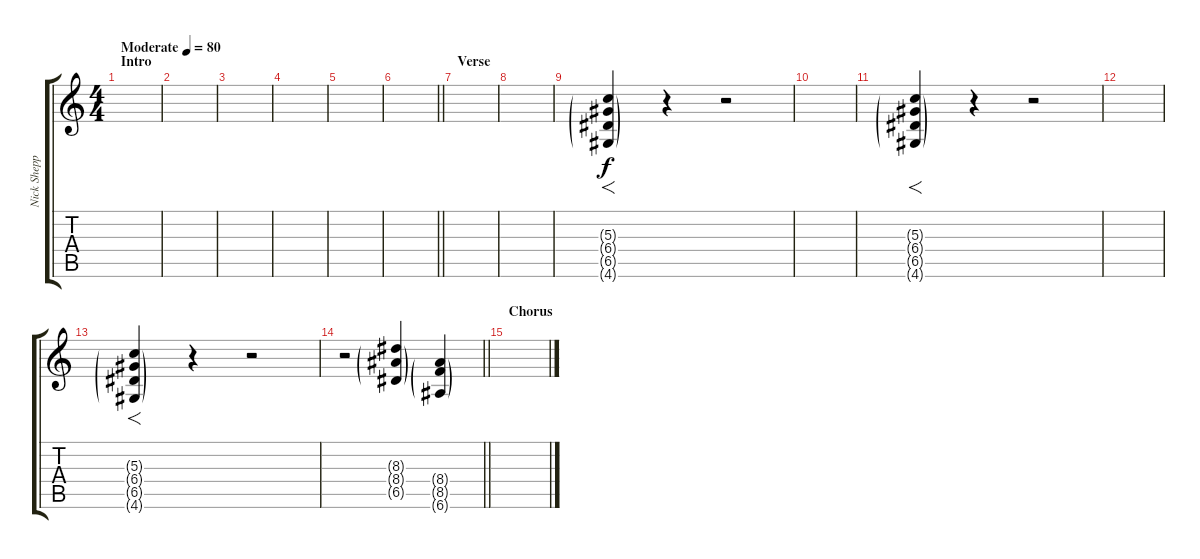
\track ("Nick Sheppard - Guitar" "Nick Shepp") {instrument distortionguitar}
\staff {score tabs}
\tuning (E4 B3 G3 D3 A2 E2) {hide}
\ts (4 4)
\section ("" "Intro")
\tempo (80 "Moderate")
\clef g2
\ks c
|
|
|
|
|
\barLineRight lightlight
|
\section ("" "Verse")
|
|
(5.3{g} 6.4{g} 6.5{g} 4.6{g}).4{f} r.4 r.2 |
|
(5.3{g} 6.4{g} 6.5{g} 4.6{g}).4{f} r.4 r.2 |
|
(5.3{g} 6.4{g} 6.5{g} 4.6{g}).4{f} r.4 r.2 |
\barLineRight lightlight
r.2 (8.3{g} 8.4{g} 6.5{g}).4 (8.4{g} 8.5{g} 6.6{g}).4 |
\section ("" "Chorus")
